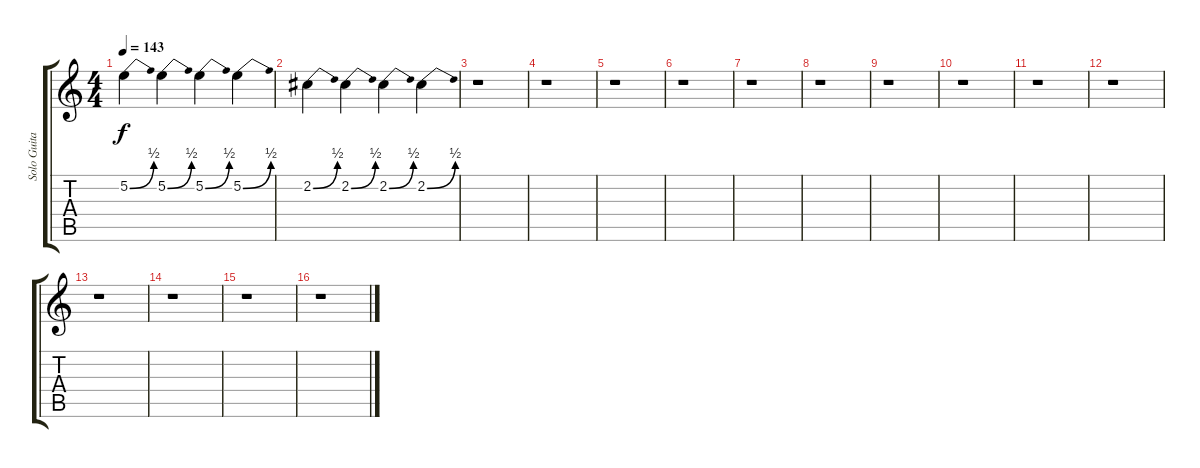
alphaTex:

\track ("Solo Guitar" "Solo Guita") {instrument overdrivenguitar}
\staff {score tabs}
\tuning (E4 B3 G3 D3 A2 E2) {hide}
\ts (4 4)
\tempo 143
\clef g2
\ks c
5.2{be (bend 0 0 60 2)}.4{dy f} 5.2{be (bend 0 0 60 2)}.4 5.2{be (bend 0 0 60 2)}.4 5.2{be (bend 0 0 60 2)}.4 |
2.2{be (bend 0 0 60 2)}.4 2.2{be (bend 0 0 60 2)}.4 2.2{be (bend 0 0 60 2)}.4 2.2{be (bend 0 0 60 2)}.4 |
r.1 |
r.1 |
r.1 |
r.1 |
r.1 |
r.1 |
r.1 |
r.1 |
r.1 |
r.1 |
r.1 |
r.1 |
r.1 |
r.1
